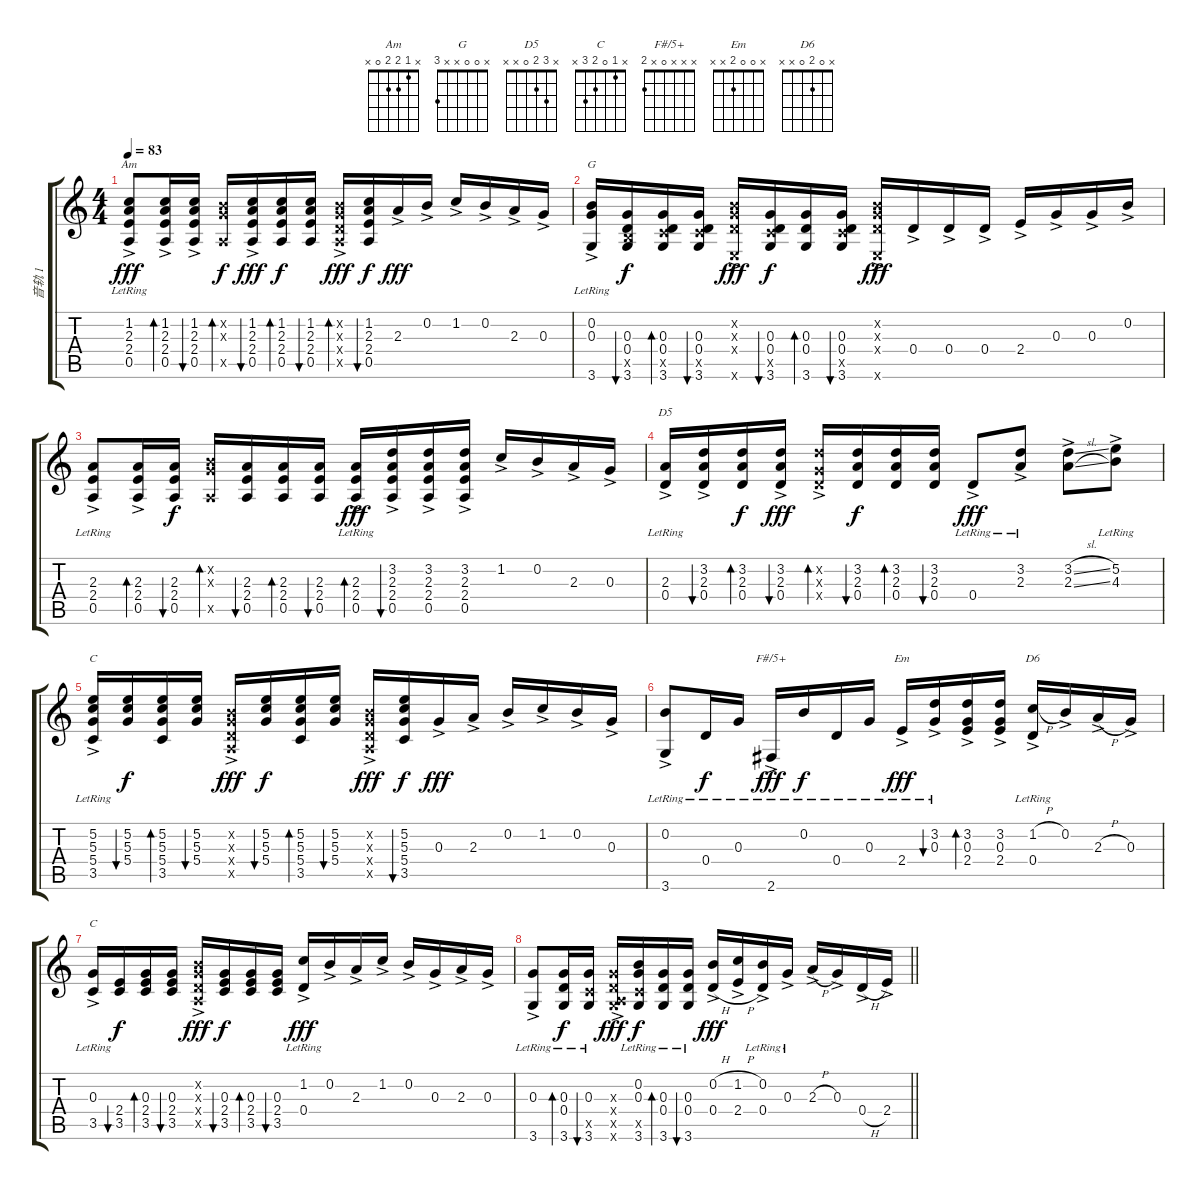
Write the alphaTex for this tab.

\track ("音轨 1" "音轨 1") {instrument acousticguitarsteel}
\staff {score tabs}
\tuning (E4 B3 G3 D3 A2 E2) {hide}
\chord ("Am" x 1 2 2 0 x)
\chord ("G" x 0 0 x x 3)
\chord ("D5" x 3 2 0 x x)
\chord ("C" x 5 5 5 3 x) {barre 5}
\chord ("F#/5+" x x x 0 x 2)
\chord ("Em" x 0 0 2 x x)
\chord ("D6" x 0 2 0 x x)
\chord ("C" x 1 0 2 3 x)
\ts (4 4)
\tempo 83
\clef g2
\ks c
(1.2{ac lr} 2.3 2.4 0.5{ac lr}).8{ch "Am" dy fff} (1.2{ac} 2.3 2.4 0.5).16{bd 30} (1.2{ac} 2.3 2.4 0.5).16{bu 30} (0.2{x} 0.3{x} 0.5{x}).16{bd 30 dy f} (1.2{ac} 2.3 2.4 0.5).16{bu 30 dy fff} (1.2 2.3 2.4 0.5).16{bd 30 dy f} (1.2 2.3 2.4 0.5).16{bu 30} (0.2{x} 0.3{x} 0.4{x} 0.5{ac x}).16{bd 30 dy fff} (1.2 2.3 2.4 0.5).16{bu 30 dy f} 2.3{ac}.16{dy fff} 0.2{ac}.16 1.2{ac}.16 0.2{ac}.16 2.3{ac}.16 0.3{ac}.16 |
(0.2{ac lr} 0.3{lr} 3.6{ac lr}).16{ch "G"} (0.3 0.4 2.5{x} 3.6).16{bu 30 dy f} (0.3 0.4 3.5{x} 3.6).16{bd 30} (0.3 0.4 3.5{x} 3.6).16{bu 30} (0.2{ac x} 0.3{x} 0.4{x} 0.6{ac x}).16{dy fff} (0.3 0.4 3.5{x} 3.6).16{bu 30 dy f} (0.3 0.4 3.6).16{bd 30} (0.3 0.4 3.5{x} 3.6).16{bu 30} (0.2{ac x} 0.3{x} 0.4{ac x} 0.6{ac x}).16{dy fff} 0.4{ac}.16 0.4{ac}.16 0.4{ac}.16 2.4{ac}.16 0.3{ac}.16 0.3{ac}.16 0.2{ac}.16 |
(2.3{ac lr} 2.4 0.5{ac lr}).8 (2.3{ac} 2.4 0.5).16{bd 30} (2.3 2.4 0.5).16{bu 30 dy f} (0.2{x} 0.3{x} 0.5{x}).16{bd 30} (2.3 2.4 0.5).16{bu 30} (2.3 2.4 0.5).16{bd 30} (2.3 2.4 0.5).16{bu 30} (2.3{ac lr} 2.4 0.5).16{bd 30 dy fff} (3.2{ac} 2.3 2.4 0.5).16{bu 30} (3.2{ac} 2.3{ac} 2.4 0.5).16 (3.2{ac} 2.3 2.4 0.5).16 1.2{ac}.16 0.2{ac}.16 2.3{ac}.16 0.3{ac}.16 |
(2.3{ac lr} 0.4{ac lr}).16{ch "D5"} (3.2 2.3{ac} 0.4).16{bu 30} (3.2 2.3 0.4).16{bd 30 dy f} (3.2 2.3{ac} 0.4).16{bu 30 dy fff} (3.2{ac x} 0.3{ac x} 0.4{ac x}).16{bd 30} (3.2 2.3 0.4).16{bu 30 dy f} (3.2 2.3 0.4).16{bd 30} (3.2 2.3 0.4).16{bu 30} 0.4{ac lr}.8{dy fff} (3.2 2.3{ac lr}).8 (3.2{sl ac} 2.3{sl}).8 (5.2{ac lr} 4.3{lr}).8 |
(5.2{ac lr} 5.3 5.4 3.5{ac lr}).16{ch "C"} (5.2 5.3 5.4).16{bu 30 dy f} (5.2 5.3 5.4 3.5).16{bd 30} (5.2 5.3 5.4).16{bu 30} (0.2{ac x} 0.3{x} 0.4{x} 0.5{ac x}).16{dy fff} (5.2 5.3 5.4).16{bu 30 dy f} (5.2 5.3 5.4 3.5).16{bd 30} (5.2 5.3 5.4).16{bu 30} (0.2{ac x} 0.3{x} 0.4{ac x} 0.5{x}).16{dy fff} (5.2 5.3 5.4 3.5).16{bu 30 dy f} 0.3{ac}.16{dy fff} 2.3{ac}.16 0.2{ac}.16 1.2{ac}.16 0.2{ac}.16 0.3{ac}.16 |
(0.2{ac lr} 3.6{ac lr}).8 0.4{lr}.16{dy f} 0.3{lr}.16 2.6{ac lr}.16{ch "F#/5+" dy fff} 0.2{lr}.16{dy f} 0.4{lr}.16 0.3{lr}.16 2.4{ac lr}.16{ch "Em" dy fff} (3.2{ac lr} 0.3).16{bu 30} (3.2{ac} 0.3 2.4).16{bd 30} (3.2{ac} 0.3 2.4).16 (1.2{h ac} 0.4{ac lr}).16{ch "D6"} 0.2{ac}.16 2.3{h ac}.16 0.3{ac}.16 |
(0.3{ac lr} 3.5{ac lr}).16{ch "C"} (2.4 3.5).16{bu 30 dy f} (0.3 2.4 3.5).16{bd 30} (0.3 2.4 3.5).16{bu 30} (0.2{ac x} 0.3{x} 0.4{x} 0.5{ac x}).16{dy fff} (0.3 2.4 3.5).16{bu 30 dy f} (0.3 2.4 3.5).16{bd 30} (0.3 2.4 3.5).16{bu 30} (1.2{ac} 0.4{ac lr}).16{dy fff} 0.2{ac}.16 2.3{ac}.16 1.2{ac}.16 0.2{ac}.16 0.3{ac}.16 2.3{ac}.16 0.3{ac}.16 |
\barLineRight lightlight
(0.3{ac lr} 3.6{ac lr}).8 (0.3 0.4{lr} 3.6).16{bd 30 dy f} (0.3{lr} 3.5{x} 3.6).16{bu 30} (0.3{x} 0.4{x} 0.5{ac x} 3.6{ac x}).16{dy fff} (0.2{lr} 0.3 3.5{x} 3.6).16{dy f} (0.3 0.4{lr} 3.6).16{bd 30} (0.3{lr} 0.4 3.6).16{bu 30} (0.2{h ac} 0.4{h}).16{dy fff} (1.2{h ac} 2.4{h}).16 (0.2{ac} 0.4{lr}).16 0.3{ac lr}.16 2.3{h ac}.16 0.3{ac}.16 0.4{h ac}.16 2.4{ac}.16
